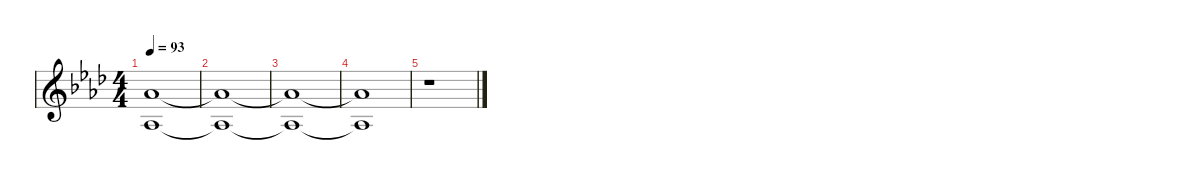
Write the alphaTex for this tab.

\defaultSystemsLayout 4
\hideDynamics
\bracketExtendMode nobrackets
\singleTrackTrackNamePolicy hidden
\multiTrackTrackNamePolicy hidden
\firstSystemTrackNameMode fullname
\firstSystemTrackNameOrientation horizontal
\otherSystemsTrackNameOrientation horizontal
\track ("Synth2" "vln.") {instrument stringensemble1}
\staff {score}
\tuning (E4 C4 G3 C3 G2 C2)
\ts (4 4)
\tempo 93
\clef g2
\ks ab
(8.2{t acc b} 8.4{t acc b}).1{dy p beam Up} |
(8.2{t acc b} 8.4{t acc b}).1{beam Up} |
(8.2{t acc b} 8.4{t acc b}).1{beam Up} |
(8.2{t acc b} 8.4{t acc b}).1{beam Up} |
r.1{beam Down}
